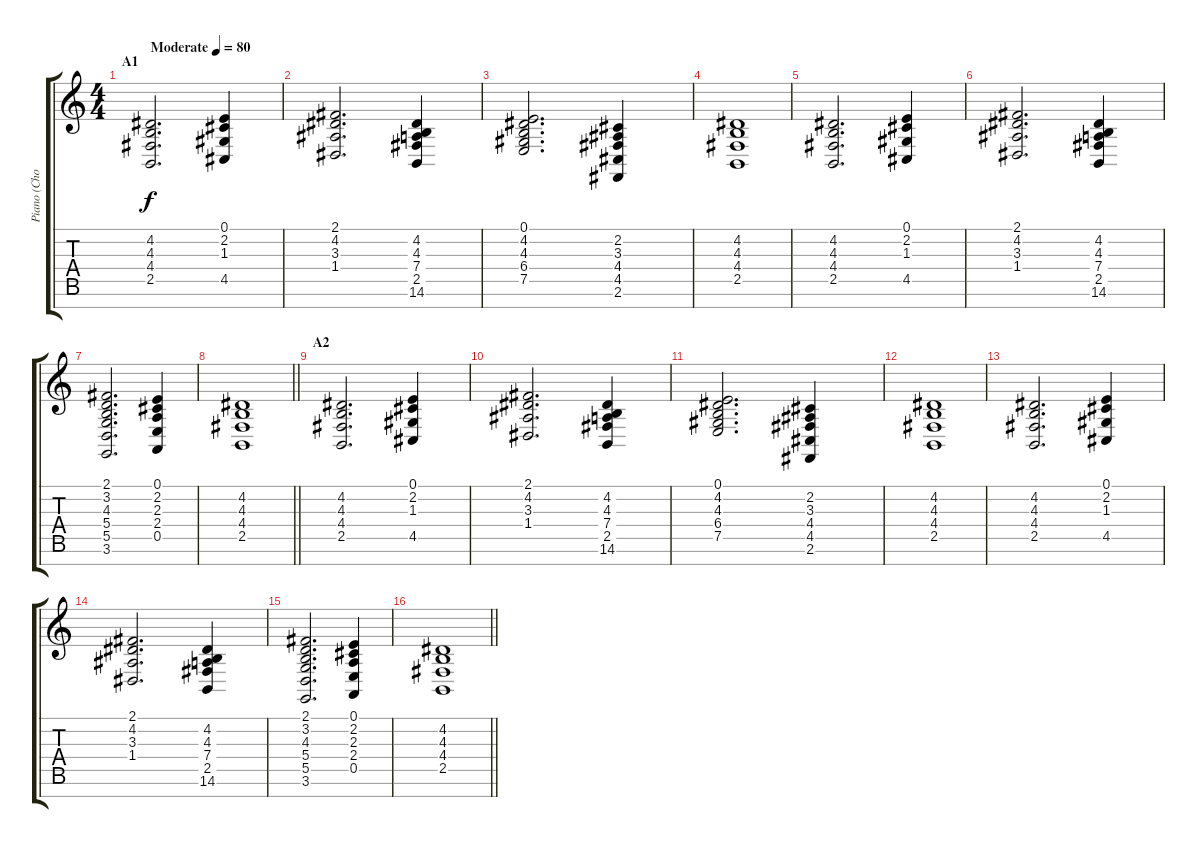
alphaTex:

\track ("Piano (Chords)" "Piano (Cho") {instrument acousticgrandpiano}
\staff {score tabs}
\tuning (E4 B3 G3 D3 A2 E2 B1) {hide}
\ts (4 4)
\section ("" "A1")
\tempo (80 "Moderate")
\clef g2
\ks c
(4.2 4.3 4.4 2.5).2{d dy f instrument acousticgrandpiano} (0.1 2.2 1.3 4.5).4 |
(2.1 4.2 3.3 1.4).2{d} (4.2 4.3 7.4 2.5 14.6).4 |
(0.1 4.2 4.3 6.4 7.5).2{d} (2.2 3.3 4.4 4.5 2.6).4 |
(4.2 4.3 4.4 2.5).1 |
(4.2 4.3 4.4 2.5).2{d} (0.1 2.2 1.3 4.5).4 |
(2.1 4.2 3.3 1.4).2{d} (4.2 4.3 7.4 2.5 14.6).4 |
(2.1 3.2 4.3 5.4 5.5 3.6).2{d} (0.1 2.2 2.3 2.4 0.5).4 |
\barLineRight lightlight
(4.2 4.3 4.4 2.5).1 |
\section ("" "A2")
(4.2 4.3 4.4 2.5).2{d} (0.1 2.2 1.3 4.5).4 |
(2.1 4.2 3.3 1.4).2{d} (4.2 4.3 7.4 2.5 14.6).4 |
(0.1 4.2 4.3 6.4 7.5).2{d} (2.2 3.3 4.4 4.5 2.6).4 |
(4.2 4.3 4.4 2.5).1 |
(4.2 4.3 4.4 2.5).2{d} (0.1 2.2 1.3 4.5).4 |
(2.1 4.2 3.3 1.4).2{d} (4.2 4.3 7.4 2.5 14.6).4 |
(2.1 3.2 4.3 5.4 5.5 3.6).2{d} (0.1 2.2 2.3 2.4 0.5).4 |
\barLineRight lightlight
(4.2 4.3 4.4 2.5).1
